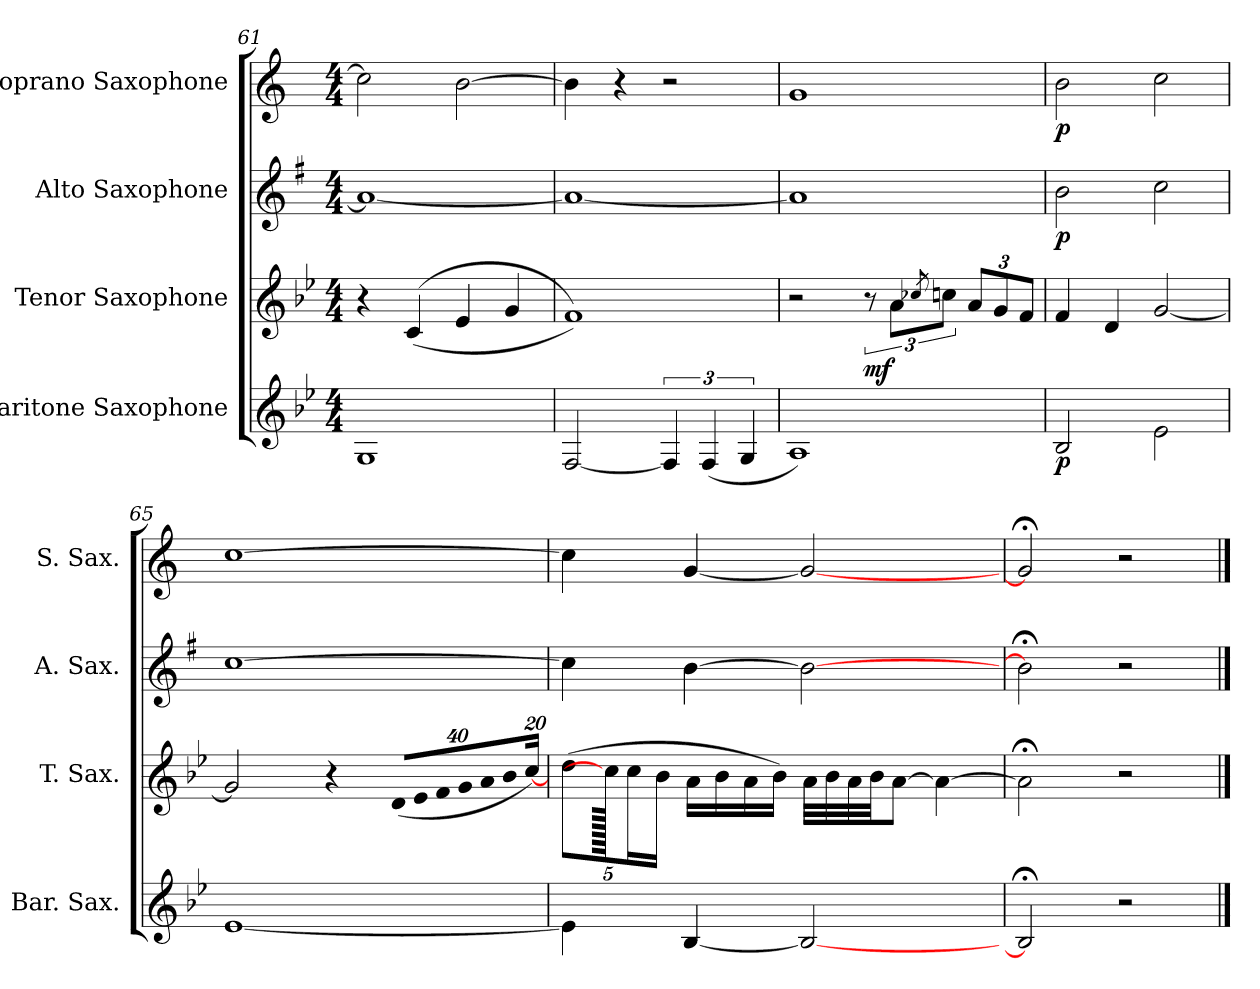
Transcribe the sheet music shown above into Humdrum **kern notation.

**kern	**dynam	**kern	**dynam	**kern	**dynam	**kern	**dynam
*part4	*part4	*part3	*part3	*part2	*part2	*part1	*part1
*staff4	*staff4	*staff3	*staff3	*staff2	*staff2	*staff1	*staff1
*I"Baritone Saxophone	*	*I"Tenor Saxophone	*	*I"Alto Saxophone	*	*I"Soprano Saxophone	*
*I'Bar. Sax.	*	*I'T. Sax.	*	*I'A. Sax.	*	*I'S. Sax.	*
*clefG2	*	*clefG2	*	*clefG2	*	*clefG2	*
*ITrd12c21	*	*ITrd8c14	*	*ITrd5c9	*	*ITrd1c2	*
*k[b-e-]	*	*k[b-e-]	*	*k[b-e-]	*	*k[b-e-]	*
*M4/4	*	*M4/4	*	*M4/4	*	*M4/4	*
=61	=61	=61	=61	=61	=61	=61	=61
1GG	.	4r	.	1c_	.	2b-\]	.
.	.	((4C/	.	.	.	.	.
.	.	4E-/	.	.	.	[2a\	.
.	.	4G/	.	.	.	.	.
=62	=62	=62	=62	=62	=62	=62	=62
[2FF/	.	1F))	.	1c_	.	4a\]	.
.	.	.	.	.	.	4r	.
6FF/]	.	.	.	.	.	2r	.
(6FF/	.	.	.	.	.	.	.
6GG/	.	.	.	.	.	.	.
=63	=63	=63	=63	=63	=63	=63	=63
*	*	*	*	*	*	*MM60	*
1AA)	.	2r	.	1c]	.	1f	.
!	!	!	!LO:DY:b	!	!	!	!
.	.	12r	mf	.	.	.	.
.	.	12A\L	.	.	.	.	.
.	.	8qc-X/	.	.	.	.	.
.	.	12cn\J	.	.	.	.	.
*	*	*Xbrackettup	*	*	*	*	*
.	.	12A/L	.	.	.	.	.
.	.	12G/	.	.	.	.	.
.	.	12F/J	.	.	.	.	.
=64	=64	=64	=64	=64	=64	=64	=64
!	!LO:DY:b	!	!	!	!LO:DY:b	!	!LO:DY:b
2BB-/	p	4F/	.	2d\	p	2a\	p
.	.	4D/	.	.	.	.	.
2E-\	.	[2G/	.	2e-\	.	2b-\	.
!!LO:PB:g=z
=65	=65	=65	=65	=65	=65	=65	=65
[1E-	.	2G/]	.	[1e-	.	[1b-	.
.	.	4r	.	.	.	.	.
!	!	!LO:N:vis=16	!	!	!	!	!
.	.	(640%23D/LL	.	.	.	.	.
!	!	!LO:N:vis=16	!	!	!	!	!
.	.	640%23E-/	.	.	.	.	.
!	!	!LO:N:vis=16	!	!	!	!	!
.	.	640%23F/	.	.	.	.	.
!	!	!LO:N:vis=16	!	!	!	!	!
.	.	640%23G/	.	.	.	.	.
!	!	!LO:N:vis=16	!	!	!	!	!
.	.	640%23A/	.	.	.	.	.
!	!	!LO:N:vis=16	!	!	!	!	!
.	.	640%23B-/	.	.	.	.	.
.	.	[320%11c/JJ)	.	.	.	.	.
=66	=66	=66	=66	=66	=66	=66	=66
4E-\]	.	(8d\L	.	4e-\]	.	4b-\]	.
.	.	640c/JJ]	.	.	.	.	.
.	.	16c\L	.	.	.	.	.
.	.	16B-\JJ	.	.	.	.	.
[4BB-/	.	.	.	[4d\	.	[4f/	.
.	.	16A\LL	.	.	.	.	.
.	.	16B-\	.	.	.	.	.
.	.	16A\	.	.	.	.	.
.	.	16B-\JJ)	.	.	.	.	.
2BB-/_	.	.	.	2d\_	.	2f/_	.
.	.	32A\LLL	.	.	.	.	.
.	.	32B-\	.	.	.	.	.
.	.	32A\	.	.	.	.	.
.	.	32B-\JJ	.	.	.	.	.
.	.	[8A\J	.	.	.	.	.
.	.	4A\_	.	.	.	.	.
640ryy	.	.	.	640ryy	.	640ryy	.
=67	=67	=67	=67	=67	=67	=67	=67
2BB-;</]	.	2A;<\]	.	2d;<\]	.	2f;</]	.
2r	.	2r	.	2r	.	2r	.
==	==	==	==	==	==	==	==
*-	*-	*-	*-	*-	*-	*-	*-
